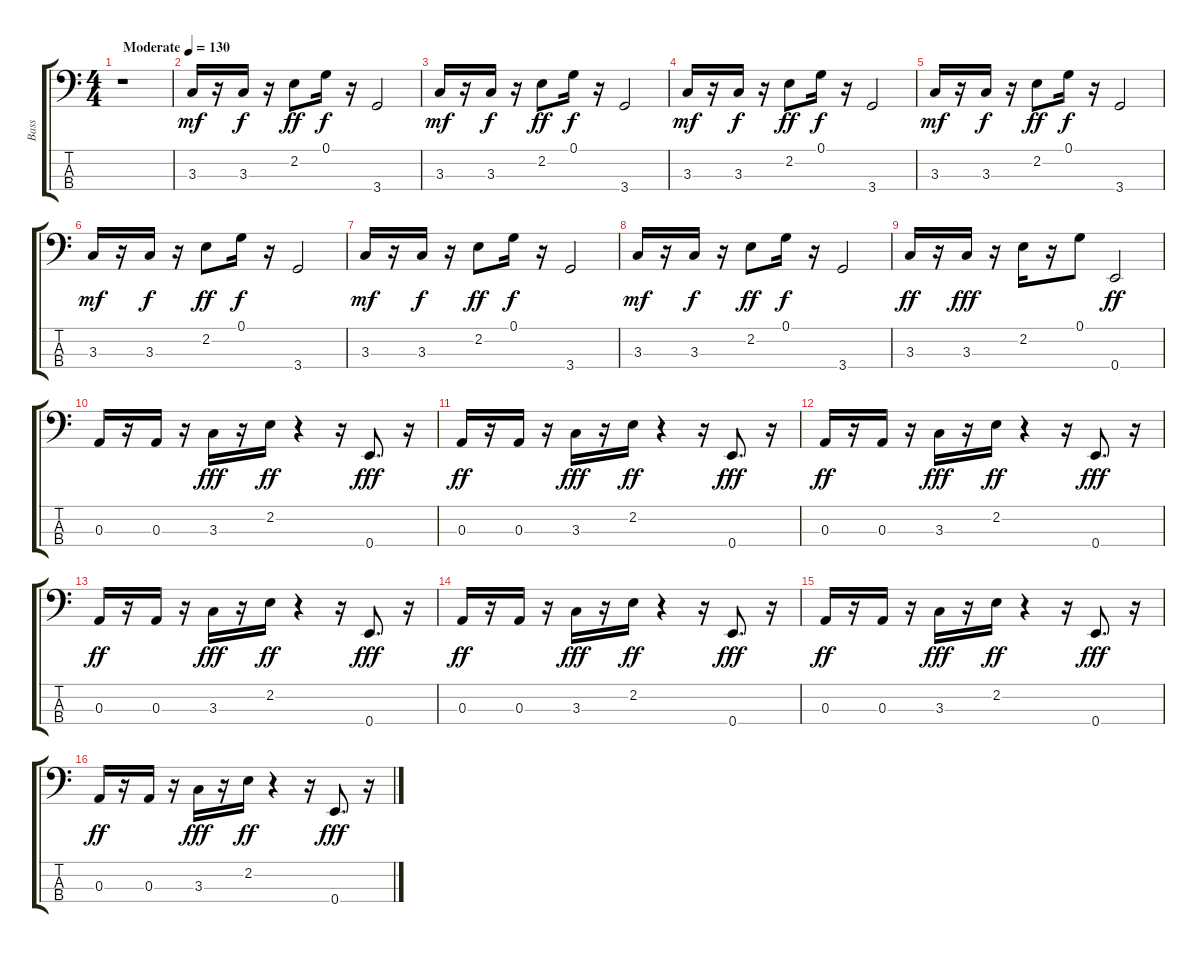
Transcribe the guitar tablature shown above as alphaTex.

\track ("Bass" "Bass") {instrument electricbassfinger}
\staff {score tabs}
\tuning (G2 D2 A1 E1) {hide}
\ts (4 4)
\tempo (130 "Moderate")
\clef f4
\ks c
r.1{dy mf instrument electricbassfinger} |
3.3.16 r.16 3.3.16{dy f} r.16 2.2.8{dy ff} 0.1.16{dy f} r.16 3.4.2 |
3.3.16{dy mf} r.16 3.3.16{dy f} r.16 2.2.8{dy ff} 0.1.16{dy f} r.16 3.4.2 |
3.3.16{dy mf} r.16 3.3.16{dy f} r.16 2.2.8{dy ff} 0.1.16{dy f} r.16 3.4.2 |
3.3.16{dy mf} r.16 3.3.16{dy f} r.16 2.2.8{dy ff} 0.1.16{dy f} r.16 3.4.2 |
3.3.16{dy mf} r.16 3.3.16{dy f} r.16 2.2.8{dy ff} 0.1.16{dy f} r.16 3.4.2 |
3.3.16{dy mf} r.16 3.3.16{dy f} r.16 2.2.8{dy ff} 0.1.16{dy f} r.16 3.4.2 |
3.3.16{dy mf} r.16 3.3.16{dy f} r.16 2.2.8{dy ff} 0.1.16{dy f} r.16 3.4.2 |
3.3.16{dy ff} r.16 3.3.16{dy fff} r.16 2.2.16 r.16 0.1.8 0.4.2{dy ff} |
0.3.16 r.16 0.3.16 r.16 3.3.16{dy fff} r.16 2.2.16{dy ff} r.4 r.16 0.4.8{d dy fff} r.16 |
0.3.16{dy ff} r.16 0.3.16 r.16 3.3.16{dy fff} r.16 2.2.16{dy ff} r.4 r.16 0.4.8{d dy fff} r.16 |
0.3.16{dy ff} r.16 0.3.16 r.16 3.3.16{dy fff} r.16 2.2.16{dy ff} r.4 r.16 0.4.8{d dy fff} r.16 |
0.3.16{dy ff} r.16 0.3.16 r.16 3.3.16{dy fff} r.16 2.2.16{dy ff} r.4 r.16 0.4.8{d dy fff} r.16 |
0.3.16{dy ff} r.16 0.3.16 r.16 3.3.16{dy fff} r.16 2.2.16{dy ff} r.4 r.16 0.4.8{d dy fff} r.16 |
0.3.16{dy ff} r.16 0.3.16 r.16 3.3.16{dy fff} r.16 2.2.16{dy ff} r.4 r.16 0.4.8{d dy fff} r.16 |
0.3.16{dy ff} r.16 0.3.16 r.16 3.3.16{dy fff} r.16 2.2.16{dy ff} r.4 r.16 0.4.8{d dy fff} r.16
